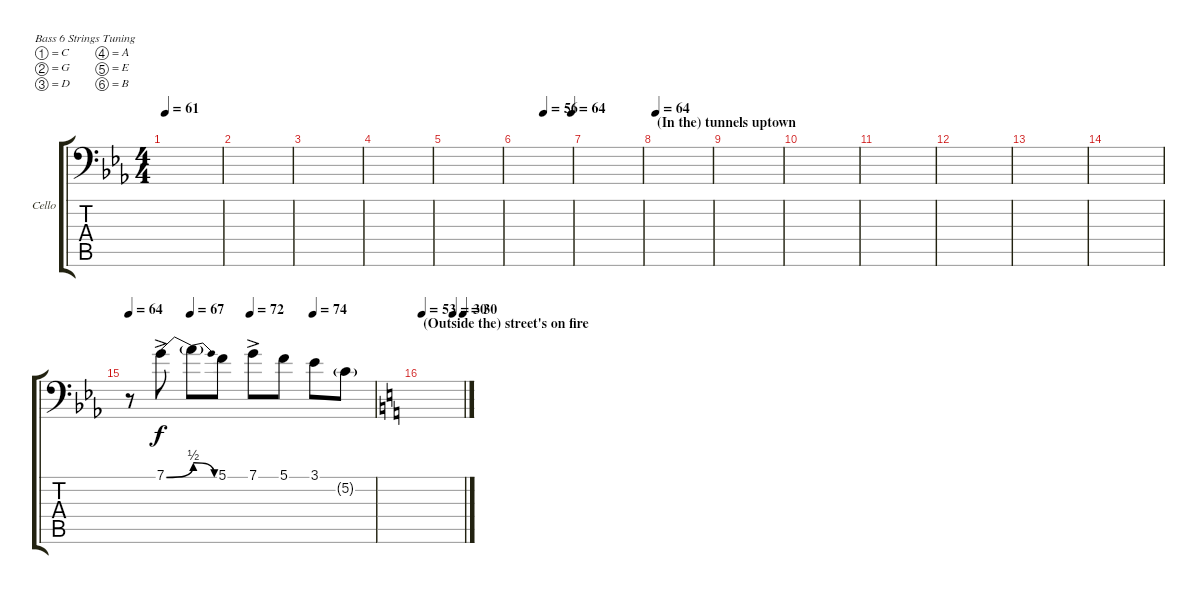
\defaultSystemsLayout 4
\bracketExtendMode groupsimilarinstruments
\firstSystemTrackNameOrientation horizontal
\otherSystemsTrackNameOrientation horizontal
\track ("Cello" "Cello") {instrument electricbassfinger}
\staff {score tabs}
\tuning (C3 G2 D2 A1 E1 B0)
\ts (4 4)
\tempo 61
\clef f4
\ks eb
|
|
|
|
|
\tempo (56 0.5)
\tempo (64 1)
|
|
\section ("" "(In the) tunnels uptown")
\tempo 64
|
|
|
|
|
|
|
\tempo 64
\tempo (67 0.25)
\tempo (72 0.49375)
\tempo (74 0.75)
r.8 7.1{be (bend 7.8 0 16.2 2) ac}.8 7.1{be (release 0 2 7.8 0) t}.8 5.1.8 7.1{ac}.8 5.1.8 3.1.8 5.2{g}.8 |
\section ("" "(Outside the) street's on fire")
\tempo 53
\tempo (30 0.75)
\tempo (30 1)
\ks aminor
